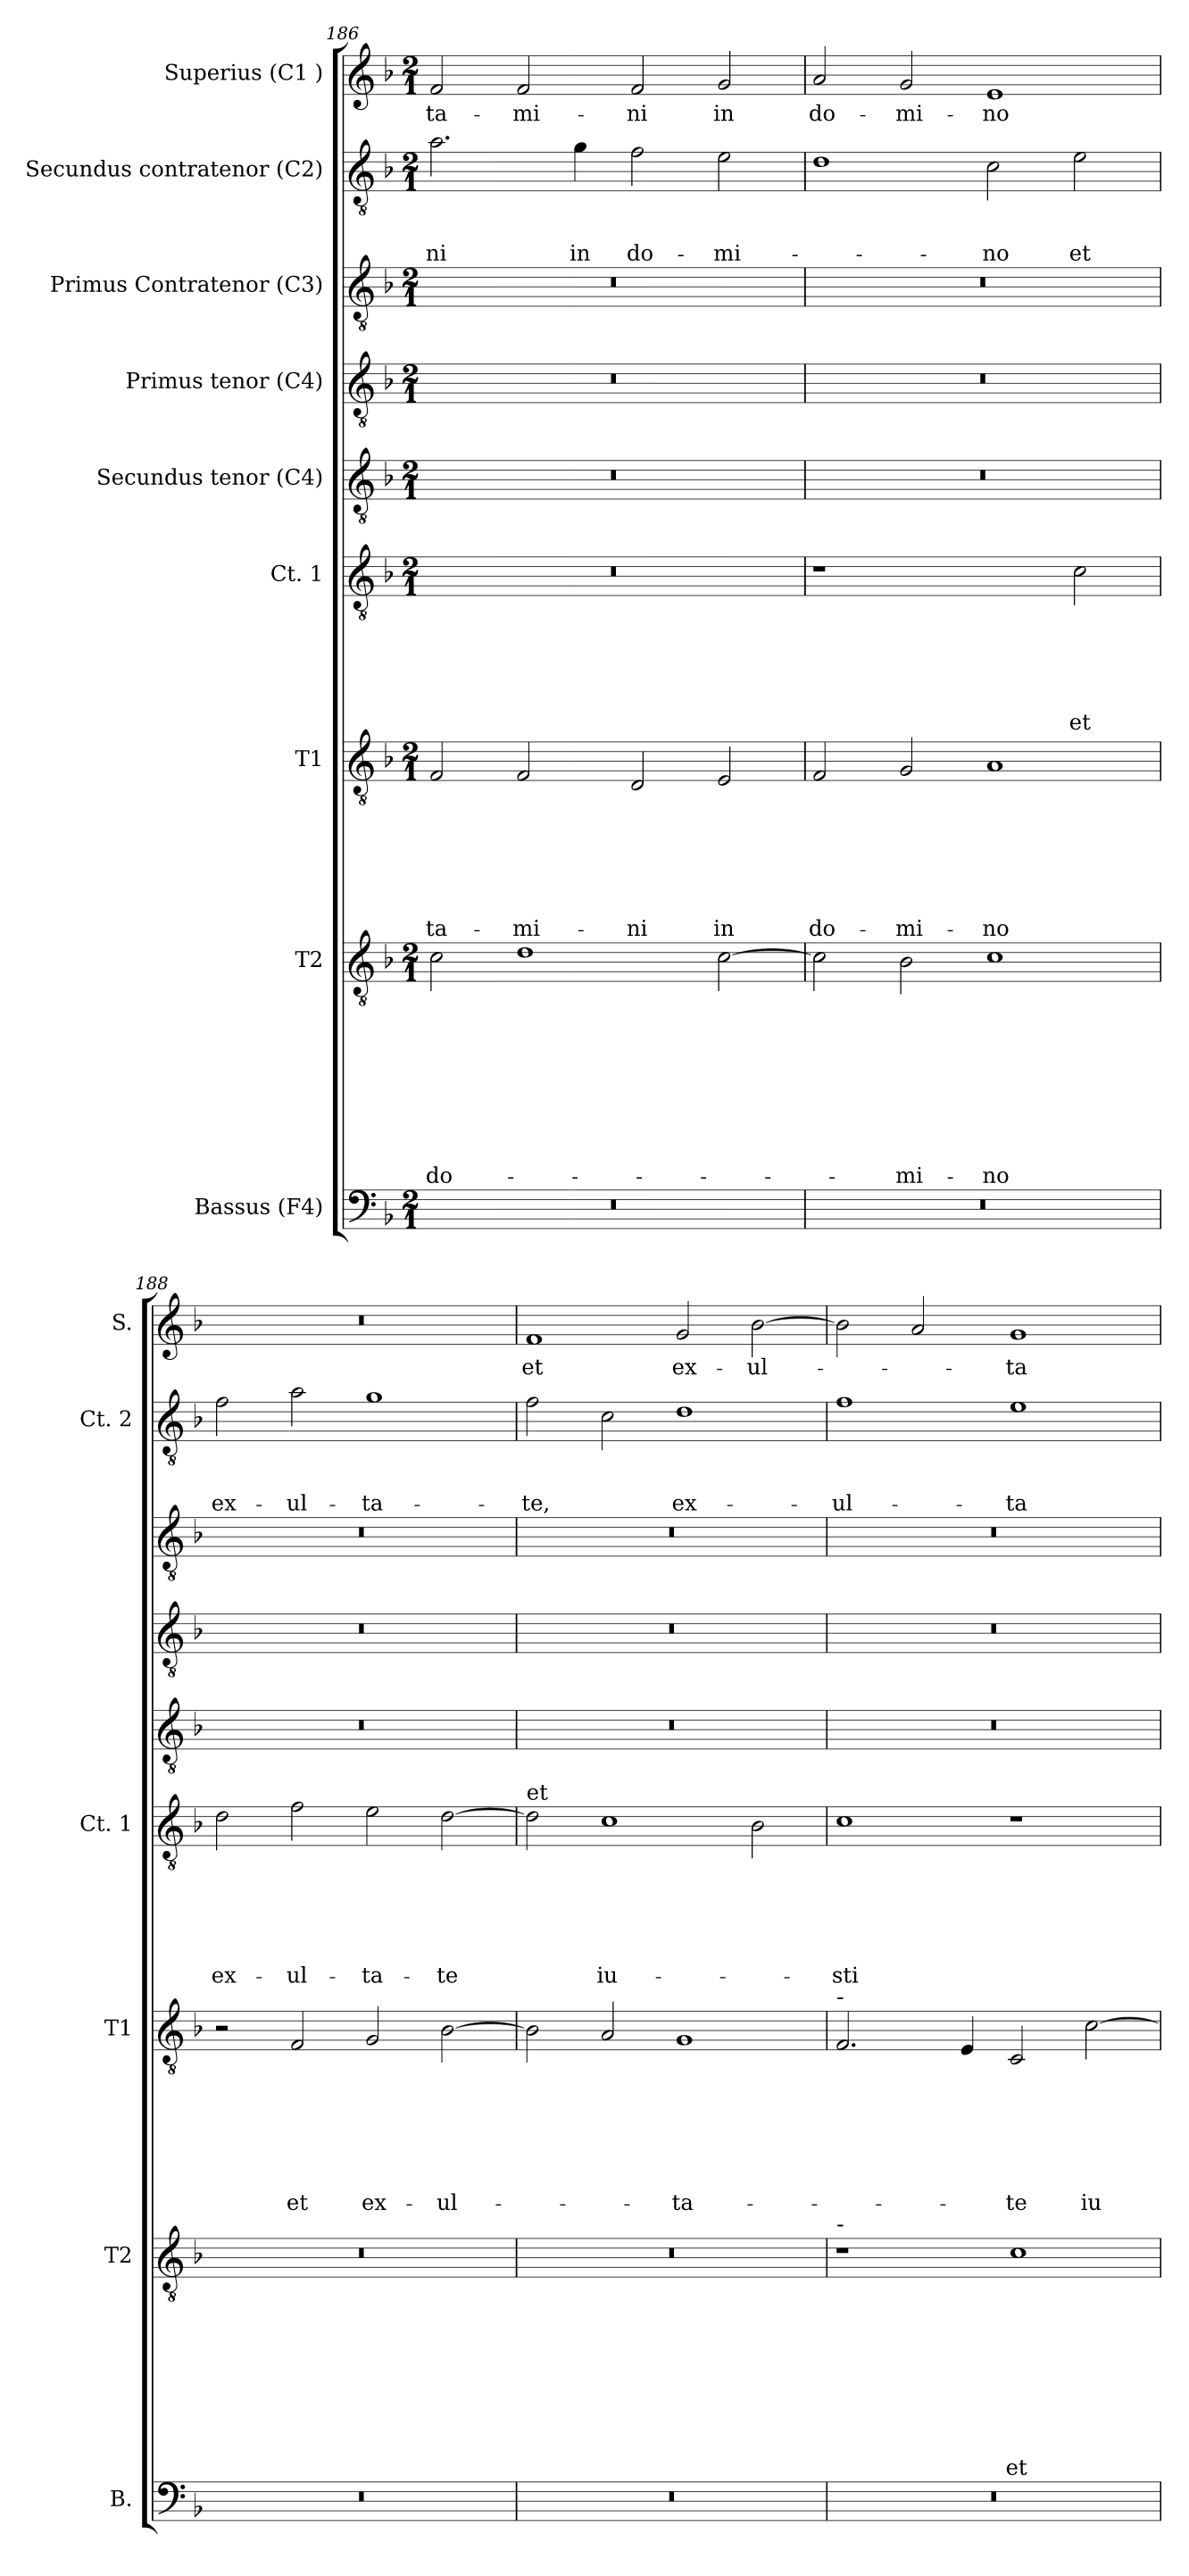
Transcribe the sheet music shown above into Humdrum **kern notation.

**kern	**kern	**text	**text	**text	**text	**text	**text	**text	**text	**text	**kern	**text	**text	**text	**text	**text	**text	**text	**kern	**text	**text	**text	**text	**text	**text	**kern	**kern	**kern	**kern	**text	**text	**text	**kern	**text
*part9	*part8	*part8	*part8	*part8	*part8	*part8	*part8	*part8	*part8	*part8	*part7	*part7	*part7	*part7	*part7	*part7	*part7	*part7	*part6	*part6	*part6	*part6	*part6	*part6	*part6	*part5	*part4	*part3	*part2	*part2	*part2	*part2	*part1	*part1
*staff9	*staff8	*staff8	*staff8	*staff8	*staff8	*staff8	*staff8	*staff8	*staff8	*staff8	*staff7	*staff7	*staff7	*staff7	*staff7	*staff7	*staff7	*staff7	*staff6	*staff6	*staff6	*staff6	*staff6	*staff6	*staff6	*staff5	*staff4	*staff3	*staff2	*staff2	*staff2	*staff2	*staff1	*staff1
*I"Bassus (F4)	*I"T2	*	*	*	*	*	*	*	*	*	*I"T1	*	*	*	*	*	*	*	*I"Ct. 1	*	*	*	*	*	*	*I"Secundus tenor (C4)	*I"Primus tenor (C4)	*I"Primus Contratenor (C3)	*I"Secundus contratenor (C2)	*	*	*	*I"Superius (C1 )	*
*I'B.	*I'T2	*	*	*	*	*	*	*	*	*	*I'T1	*	*	*	*	*	*	*	*I'Ct. 1	*	*	*	*	*	*	*	*	*	*I'Ct. 2	*	*	*	*I'S.	*
*clefF4	*clefGv2	*	*	*	*	*	*	*	*	*	*clefGv2	*	*	*	*	*	*	*	*clefGv2	*	*	*	*	*	*	*clefGv2	*clefGv2	*clefGv2	*clefGv2	*	*	*	*clefG2	*
*k[b-]	*k[b-]	*	*	*	*	*	*	*	*	*	*k[b-]	*	*	*	*	*	*	*	*k[b-]	*	*	*	*	*	*	*k[b-]	*k[b-]	*k[b-]	*k[b-]	*	*	*	*k[b-]	*
*F:	*F:	*	*	*	*	*	*	*	*	*	*F:	*	*	*	*	*	*	*	*F:	*	*	*	*	*	*	*F:	*F:	*F:	*F:	*	*	*	*F:	*
*M2/1	*M2/1	*	*	*	*	*	*	*	*	*	*M2/1	*	*	*	*	*	*	*	*M2/1	*	*	*	*	*	*	*M2/1	*M2/1	*M2/1	*M2/1	*	*	*	*M2/1	*
=186	=186	=186	=186	=186	=186	=186	=186	=186	=186	=186	=186	=186	=186	=186	=186	=186	=186	=186	=186	=186	=186	=186	=186	=186	=186	=186	=186	=186	=186	=186	=186	=186	=186	=186
!	!	!	!	!	!	!	!	!	!	!LO:LY:b	!	!	!	!	!	!	!	!LO:LY:b	!	!	!	!	!	!	!	!	!	!	!	!	!	!LO:LY:b:rj	!	!LO:LY:b:rj
0r	2c\	.	.	.	.	.	.	.	.	do-	2F/	.	.	.	.	.	.	-ta-	0r	.	.	.	.	.	.	0r	0r	0r	2.a\	.	.	-ni	2f/	-ta-
!	!	!	!	!	!	!	!	!	!	!	!	!	!	!	!	!	!	!LO:LY:b	!	!	!	!	!	!	!	!	!	!	!	!	!	!	!	!LO:LY:b:rj
.	1d	.	.	.	.	.	.	.	.	.	2F/	.	.	.	.	.	.	-mi-	.	.	.	.	.	.	.	.	.	.	.	.	.	.	2f/	-mi-
!	!	!	!	!	!	!	!	!	!	!	!	!	!	!	!	!	!	!	!	!	!	!	!	!	!	!	!	!	!	!	!	!LO:LY:b:rj	!	!
.	.	.	.	.	.	.	.	.	.	.	.	.	.	.	.	.	.	.	.	.	.	.	.	.	.	.	.	.	4g\	.	.	in	.	.
!	!	!	!	!	!	!	!	!	!	!	!	!	!	!	!	!	!	!LO:LY:b	!	!	!	!	!	!	!	!	!	!	!	!	!	!LO:LY:b:rj	!	!LO:LY:b:rj
.	.	.	.	.	.	.	.	.	.	.	2D/	.	.	.	.	.	.	-ni	.	.	.	.	.	.	.	.	.	.	2f\	.	.	do-	2f/	-ni
!	!	!	!	!	!	!	!	!	!	!	!	!	!	!	!	!	!	!LO:LY:b	!	!	!	!	!	!	!	!	!	!	!	!	!	!LO:LY:b:rj	!	!LO:LY:b:rj
.	[>2c\	.	.	.	.	.	.	.	.	.	2E/	.	.	.	.	.	.	in	.	.	.	.	.	.	.	.	.	.	2e\	.	.	-mi-	2g/	in
=187	=187	=187	=187	=187	=187	=187	=187	=187	=187	=187	=187	=187	=187	=187	=187	=187	=187	=187	=187	=187	=187	=187	=187	=187	=187	=187	=187	=187	=187	=187	=187	=187	=187	=187
!	!	!	!	!	!	!	!	!	!	!	!	!	!	!	!	!	!	!LO:LY:b	!	!	!	!	!	!	!	!	!	!	!	!	!	!	!	!LO:LY:b:rj
0r	2c\]	.	.	.	.	.	.	.	.	.	2F/	.	.	.	.	.	.	do-	1r	.	.	.	.	.	.	0r	0r	0r	1d	.	.	.	2a/	do-
!	!	!	!	!	!	!	!	!	!	!LO:LY:b	!	!	!	!	!	!	!	!LO:LY:b	!	!	!	!	!	!	!	!	!	!	!	!	!	!	!	!LO:LY:b:rj
.	2B-\	.	.	.	.	.	.	.	.	-mi-	2G/	.	.	.	.	.	.	-mi-	.	.	.	.	.	.	.	.	.	.	.	.	.	.	2g/	-mi-
!	!	!	!	!	!	!	!	!	!	!LO:LY:b	!	!	!	!	!	!	!	!LO:LY:b	!	!	!	!	!	!	!	!	!	!	!	!	!	!LO:LY:b:rj	!	!LO:LY:b:rj
.	1c	.	.	.	.	.	.	.	.	-no	1A	.	.	.	.	.	.	-no	2ryy	.	.	.	.	.	.	.	.	.	2c\	.	.	-no	1e	-no
!	!	!	!	!	!	!	!	!	!	!	!	!	!	!	!	!	!	!	!	!	!	!	!	!	!LO:LY:b	!	!	!	!	!	!	!LO:LY:b:rj	!	!
.	.	.	.	.	.	.	.	.	.	.	.	.	.	.	.	.	.	.	2c\	.	.	.	.	.	et	.	.	.	2e\	.	.	et	.	.
=188	=188	=188	=188	=188	=188	=188	=188	=188	=188	=188	=188	=188	=188	=188	=188	=188	=188	=188	=188	=188	=188	=188	=188	=188	=188	=188	=188	=188	=188	=188	=188	=188	=188	=188
!	!	!	!	!	!	!	!	!	!	!	!	!	!	!	!	!	!	!	!	!	!	!	!	!	!LO:LY:b	!	!	!	!	!	!	!LO:LY:b:rj	!	!
0r	0r	.	.	.	.	.	.	.	.	.	2r	.	.	.	.	.	.	.	2d\	.	.	.	.	.	ex-	0r	0r	0r	2f\	.	.	ex-	0r	.
!	!	!	!	!	!	!	!	!	!	!	!	!	!	!	!	!	!	!LO:LY:b	!	!	!	!	!	!	!LO:LY:b	!	!	!	!	!	!	!LO:LY:b:rj	!	!
.	.	.	.	.	.	.	.	.	.	.	2F/	.	.	.	.	.	.	et	2f\	.	.	.	.	.	-ul-	.	.	.	2a\	.	.	-ul-	.	.
!	!	!	!	!	!	!	!	!	!	!	!	!	!	!	!	!	!	!LO:LY:b	!	!	!	!	!	!	!LO:LY:b	!	!	!	!	!	!	!LO:LY:b:rj	!	!
.	.	.	.	.	.	.	.	.	.	.	2G/	.	.	.	.	.	.	ex-	2e\	.	.	.	.	.	-ta-	.	.	.	1g	.	.	-ta-	.	.
!	!	!	!	!	!	!	!	!	!	!	!	!	!	!	!	!	!	!LO:LY:b	!	!	!	!	!	!	!LO:LY:b	!	!	!	!	!	!	!	!	!
.	.	.	.	.	.	.	.	.	.	.	[>2B-\	.	.	.	.	.	.	-ul-	[>2d\	.	.	.	.	.	-te	.	.	.	.	.	.	.	.	.
=189	=189	=189	=189	=189	=189	=189	=189	=189	=189	=189	=189	=189	=189	=189	=189	=189	=189	=189	=189	=189	=189	=189	=189	=189	=189	=189	=189	=189	=189	=189	=189	=189	=189	=189
!	!	!	!	!	!	!	!	!	!	!	!	!	!	!	!	!	!	!	!LO:TX:a:t=et	!	!	!	!	!	!	!	!	!	!	!	!	!	!	!
!	!	!	!	!	!	!	!	!	!	!	!	!	!	!	!	!	!	!	!	!	!	!	!	!	!	!	!	!	!	!	!	!LO:LY:b:rj	!	!LO:LY:b:rj
0r	0r	.	.	.	.	.	.	.	.	.	2B-\]	.	.	.	.	.	.	.	2d\]	.	.	.	.	.	.	0r	0r	0r	2f\	.	.	-te,	1f	et
!	!	!	!	!	!	!	!	!	!	!	!	!	!	!	!	!	!	!	!	!	!	!	!	!	!LO:LY:b	!	!	!	!	!	!	!	!	!
.	.	.	.	.	.	.	.	.	.	.	2A/	.	.	.	.	.	.	.	1c	.	.	.	.	.	iu-	.	.	.	2c\	.	.	.	.	.
!	!	!	!	!	!	!	!	!	!	!	!	!	!	!	!	!	!	!LO:LY:b	!	!	!	!	!	!	!	!	!	!	!	!	!	!LO:LY:b:rj	!	!LO:LY:b:rj
.	.	.	.	.	.	.	.	.	.	.	1G	.	.	.	.	.	.	-ta-	.	.	.	.	.	.	.	.	.	.	1d	.	.	ex-	2g/	ex-
!	!	!	!	!	!	!	!	!	!	!	!	!	!	!	!	!	!	!	!	!	!	!	!	!	!	!	!	!	!	!	!	!	!	!LO:LY:b:rj
.	.	.	.	.	.	.	.	.	.	.	.	.	.	.	.	.	.	.	2B-\	.	.	.	.	.	.	.	.	.	.	.	.	.	[<2b-\	-ul-
!!LO:PB:g=z
=190	=190	=190	=190	=190	=190	=190	=190	=190	=190	=190	=190	=190	=190	=190	=190	=190	=190	=190	=190	=190	=190	=190	=190	=190	=190	=190	=190	=190	=190	=190	=190	=190	=190	=190
!	!	!	!	!	!	!	!	!	!	!	!LO:TX:a:t=-	!	!	!	!	!	!	!	!	!	!	!	!	!	!	!	!	!	!	!	!	!	!	!
!	!LO:TX:a:t=-	!	!	!	!	!	!	!	!	!	!	!	!	!	!	!	!	!	!	!	!	!	!	!	!	!	!	!	!	!	!	!	!	!
!	!	!	!	!	!	!	!	!	!	!	!	!	!	!	!	!	!	!	!	!	!	!	!	!	!LO:LY:b	!	!	!	!	!	!	!LO:LY:b:rj	!	!
0r	1r	.	.	.	.	.	.	.	.	.	2.F/	.	.	.	.	.	.	.	1c	.	.	.	.	.	-sti	0r	0r	0r	1f	.	.	-ul-	2b-\]	.
.	.	.	.	.	.	.	.	.	.	.	.	.	.	.	.	.	.	.	.	.	.	.	.	.	.	.	.	.	.	.	.	.	2a/	.
.	.	.	.	.	.	.	.	.	.	.	4E/	.	.	.	.	.	.	.	.	.	.	.	.	.	.	.	.	.	.	.	.	.	.	.
!	!	!	!	!	!	!	!	!	!	!LO:LY:b	!	!	!	!	!	!	!	!LO:LY:b	!	!	!	!	!	!	!	!	!	!	!	!	!	!LO:LY:b:rj	!	!LO:LY:b:rj
.	1c	.	.	.	.	.	.	.	.	et	2C/	.	.	.	.	.	.	-te	1r	.	.	.	.	.	.	.	.	.	1e	.	.	-ta-	1g	-ta-
!	!	!	!	!	!	!	!	!	!	!	!	!	!	!	!	!	!	!LO:LY:b	!	!	!	!	!	!	!	!	!	!	!	!	!	!	!	!
.	.	.	.	.	.	.	.	.	.	.	[>2c\	.	.	.	.	.	.	iu-	.	.	.	.	.	.	.	.	.	.	.	.	.	.	.	.
=	=	=	=	=	=	=	=	=	=	=	=	=	=	=	=	=	=	=	=	=	=	=	=	=	=	=	=	=	=	=	=	=	=	=
*-	*-	*-	*-	*-	*-	*-	*-	*-	*-	*-	*-	*-	*-	*-	*-	*-	*-	*-	*-	*-	*-	*-	*-	*-	*-	*-	*-	*-	*-	*-	*-	*-	*-	*-
